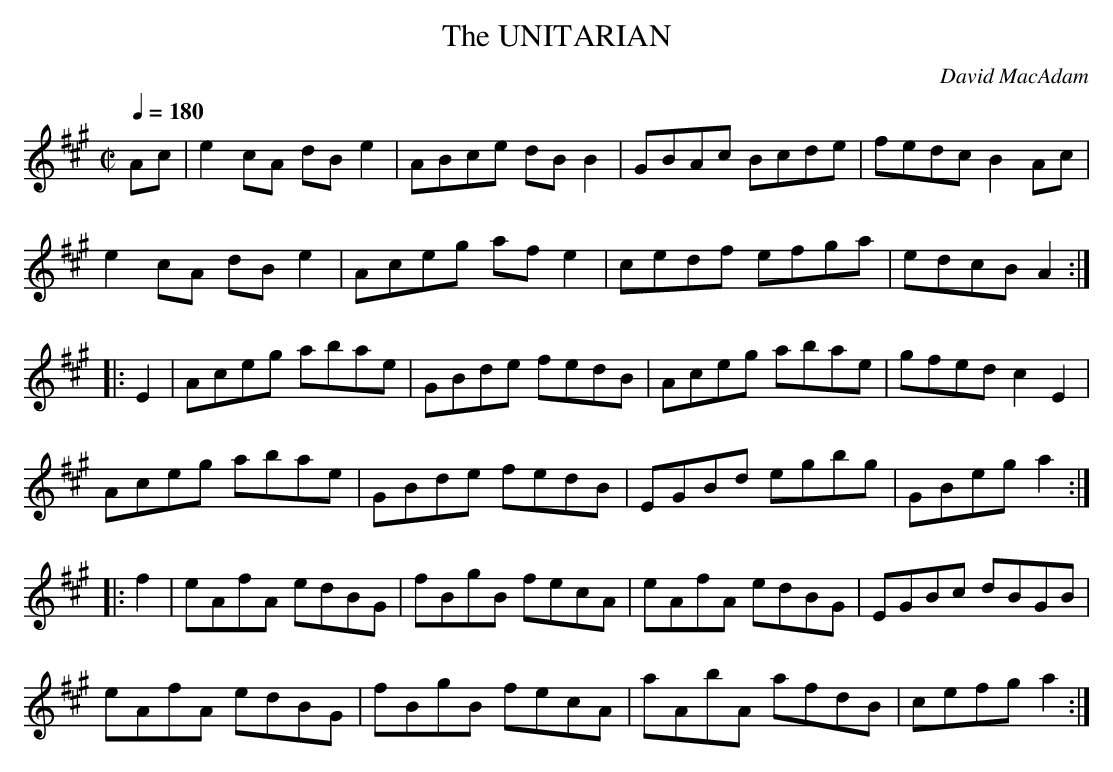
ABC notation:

X:1
T:UNITARIAN, The
C:David MacAdam
Q:1/4=180
M:C|
L:1/8
K:A
Ac|e2 cA dBe2|ABce dB B2|GBAc Bcde|fedc B2 Ac|
e2 cA dBe2|Aceg af e2|cedf efga|edcB A2:|
|:E2|Aceg abae|GBde fedB|Aceg abae|gfed c2 E2|
Aceg abae|GBde fedB|EGBd egbg|GBeg a2:|
|:f2|eAfA edBG|fBgB fecA|eAfA edBG|EGBc dBGB|
eAfA edBG|fBgB fecA|aAbA afdB|cefg a2:|
